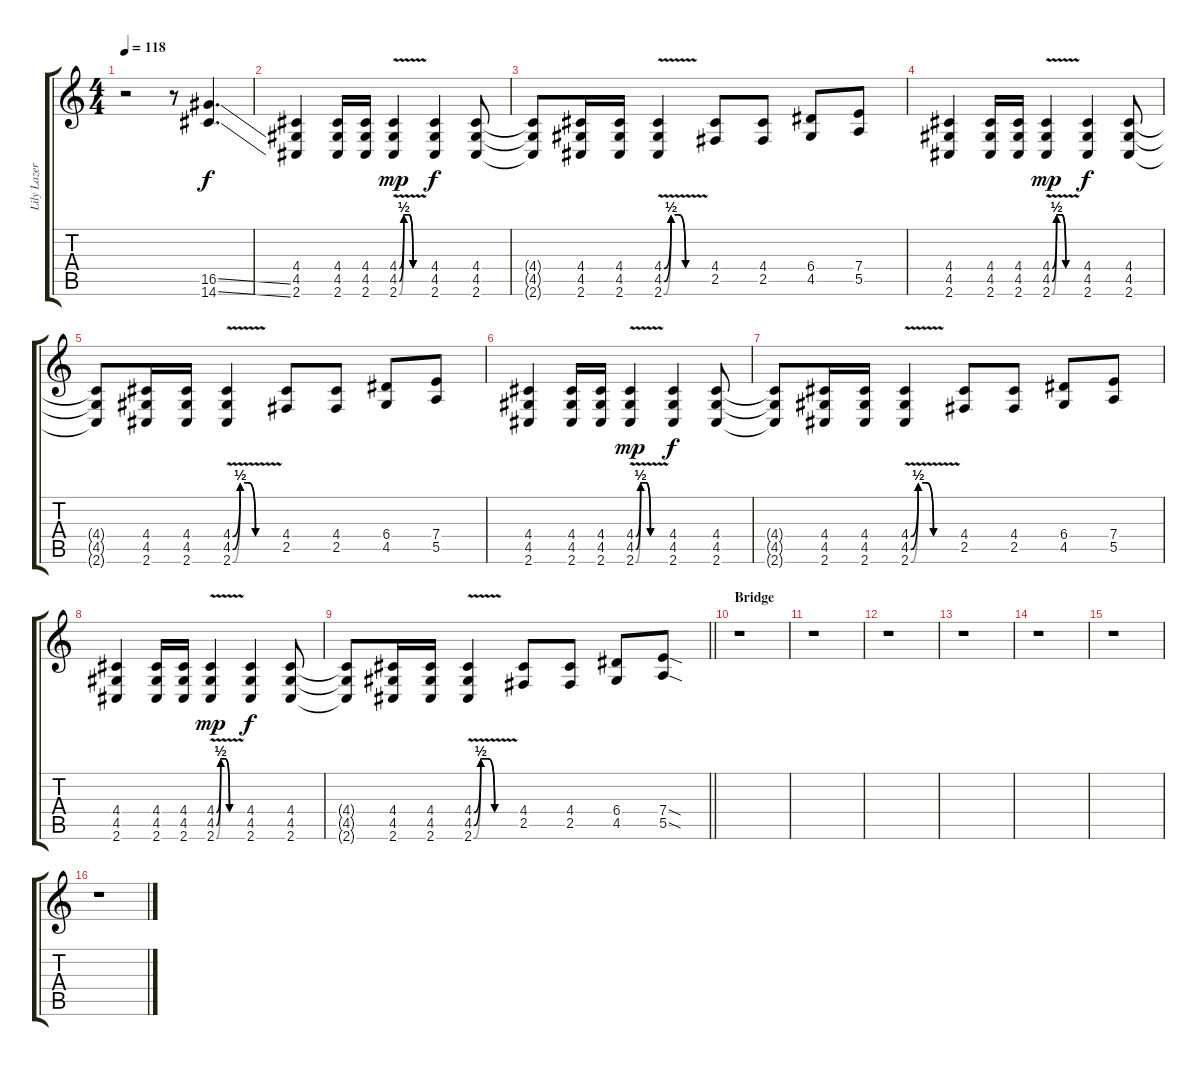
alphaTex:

\track ("Lily Lazer (Guitar)" "Lily Lazer") {instrument distortionguitar}
\staff {score tabs}
\tuning (B3 Gb3 D3 A2 E2 B1) {hide}
\ts (4 4)
\tempo 118
\clef g2
\ks c
r.2{dy f} r.8 (16.5{ss} 14.6{ss}).4{d} |
(4.4 4.5 2.6).4 (4.4 4.5 2.6).16 (4.4 4.5 2.6).16 (4.4{be (custom 0 0 10 2 20 2 30 0 60 0) v} 4.5{be (custom 0 0 10 2 20 2 30 0 60 0) v} 2.6{be (custom 0 0 10 2 20 2 30 0 60 0) v}).4{dy mp} (4.4 4.5 2.6).4{dy f} (4.4 4.5 2.6).8 |
(4.4{t} 4.5{t} 2.6{t}).8 (4.4 4.5 2.6).16 (4.4 4.5 2.6).16 (4.4{be (custom 0 0 10 2 20 2 30 0 60 0) v} 4.5{be (custom 0 0 10 2 20 2 30 0 60 0) v} 2.6{be (custom 0 0 10 2 20 2 30 0 60 0) v}).4 (4.4 2.5).8 (4.4 2.5).8 (6.4 4.5).8 (7.4 5.5).8 |
(4.4 4.5 2.6).4 (4.4 4.5 2.6).16 (4.4 4.5 2.6).16 (4.4{be (custom 0 0 10 2 20 2 30 0 60 0) v} 4.5{be (custom 0 0 10 2 20 2 30 0 60 0) v} 2.6{be (custom 0 0 10 2 20 2 30 0 60 0) v}).4{dy mp} (4.4 4.5 2.6).4{dy f} (4.4 4.5 2.6).8 |
(4.4{t} 4.5{t} 2.6{t}).8 (4.4 4.5 2.6).16 (4.4 4.5 2.6).16 (4.4{be (custom 0 0 10 2 20 2 30 0 60 0) v} 4.5{be (custom 0 0 10 2 20 2 30 0 60 0) v} 2.6{be (custom 0 0 10 2 20 2 30 0 60 0) v}).4 (4.4 2.5).8 (4.4 2.5).8 (6.4 4.5).8 (7.4 5.5).8 |
(4.4 4.5 2.6).4 (4.4 4.5 2.6).16 (4.4 4.5 2.6).16 (4.4{be (custom 0 0 10 2 20 2 30 0 60 0) v} 4.5{be (custom 0 0 10 2 20 2 30 0 60 0) v} 2.6{be (custom 0 0 10 2 20 2 30 0 60 0) v}).4{dy mp} (4.4 4.5 2.6).4{dy f} (4.4 4.5 2.6).8 |
(4.4{t} 4.5{t} 2.6{t}).8 (4.4 4.5 2.6).16 (4.4 4.5 2.6).16 (4.4{be (custom 0 0 10 2 20 2 30 0 60 0) v} 4.5{be (custom 0 0 10 2 20 2 30 0 60 0) v} 2.6{be (custom 0 0 10 2 20 2 30 0 60 0) v}).4 (4.4 2.5).8 (4.4 2.5).8 (6.4 4.5).8 (7.4 5.5).8 |
(4.4 4.5 2.6).4 (4.4 4.5 2.6).16 (4.4 4.5 2.6).16 (4.4{be (custom 0 0 10 2 20 2 30 0 60 0) v} 4.5{be (custom 0 0 10 2 20 2 30 0 60 0) v} 2.6{be (custom 0 0 10 2 20 2 30 0 60 0) v}).4{dy mp} (4.4 4.5 2.6).4{dy f} (4.4 4.5 2.6).8 |
\barLineRight lightlight
(4.4{t} 4.5{t} 2.6{t}).8 (4.4 4.5 2.6).16 (4.4 4.5 2.6).16 (4.4{be (custom 0 0 10 2 20 2 30 0 60 0) v} 4.5{be (custom 0 0 10 2 20 2 30 0 60 0) v} 2.6{be (custom 0 0 10 2 20 2 30 0 60 0) v}).4 (4.4 2.5).8 (4.4 2.5).8 (6.4 4.5).8 (7.4{sod} 5.5{sod}).8 |
\section ("" "Bridge")
r.1 |
r.1 |
r.1 |
r.1 |
r.1 |
r.1 |
r.1
